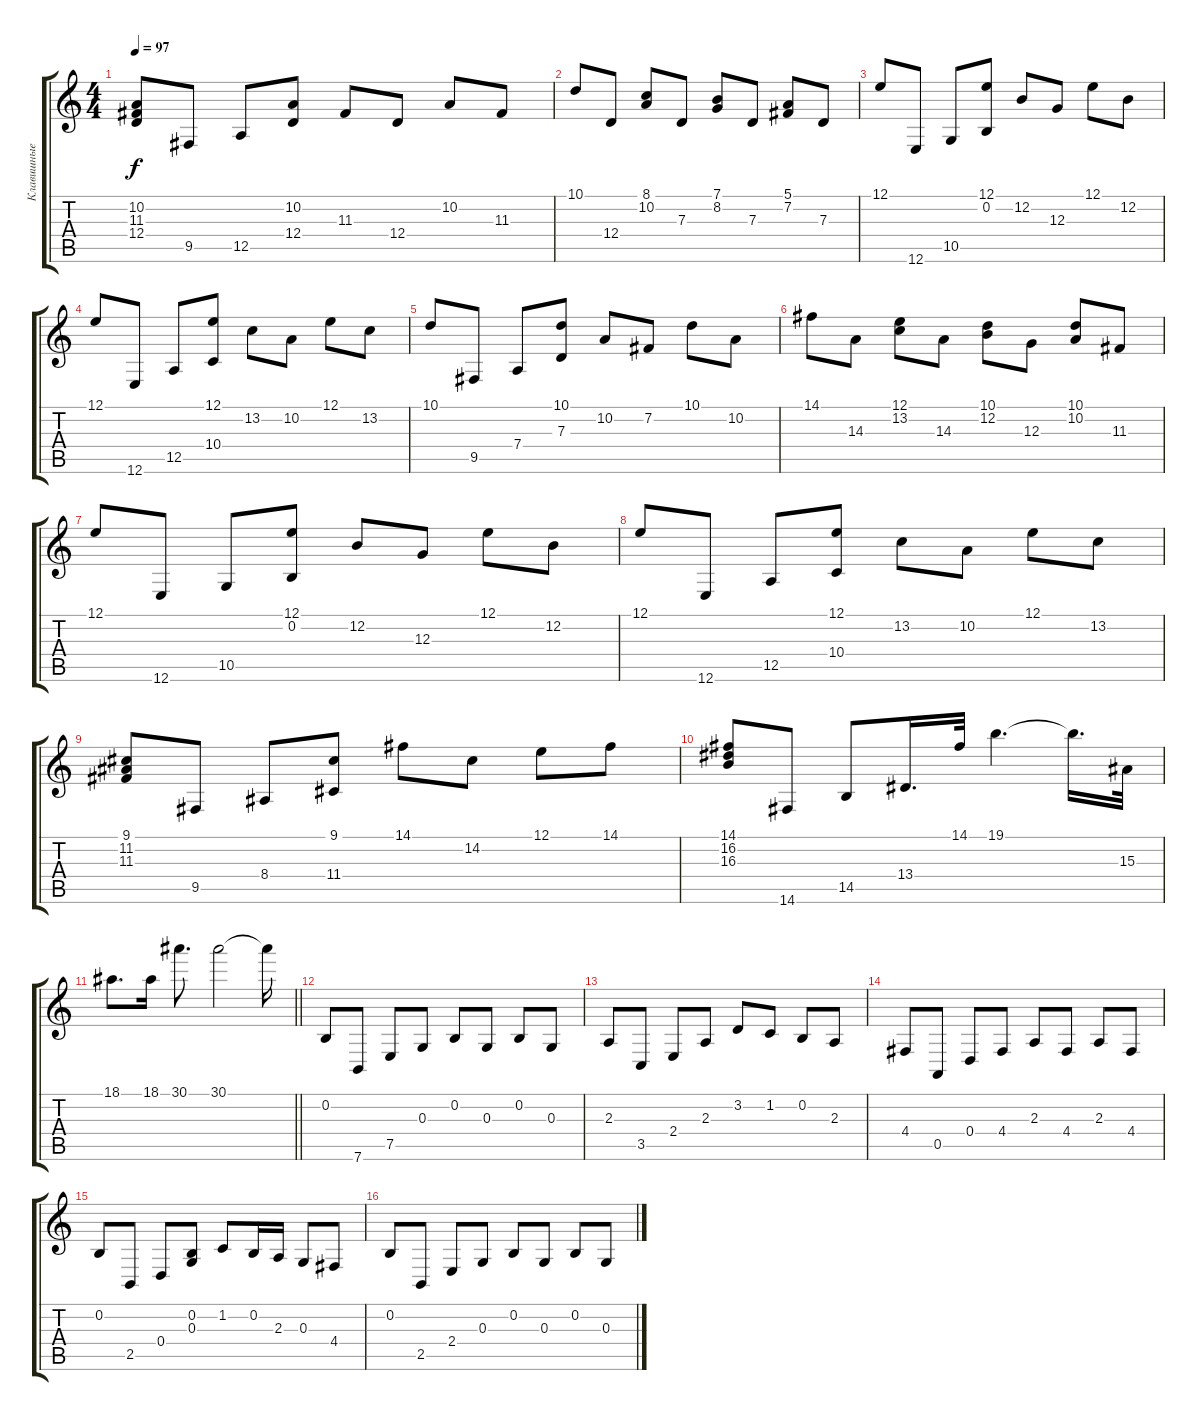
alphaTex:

\track ("Клавишные III" "Клавишные ") {instrument acousticgrandpiano}
\staff {score tabs}
\tuning (E4 B3 G3 D3 A2 E2) {hide}
\ts (4 4)
\tempo 97
\clef g2
\ks c
(10.2 11.3 12.4).8{dy f} 9.5.8 12.5.8 (10.2 12.4).8 11.3.8 12.4.8 10.2.8 11.3.8 |
10.1.8 12.4.8 (8.1 10.2).8 7.3.8 (7.1 8.2).8 7.3.8 (5.1 7.2).8 7.3.8 |
12.1.8 12.6.8 10.5.8 (12.1 0.2).8 12.2.8 12.3.8 12.1.8 12.2.8 |
12.1.8 12.6.8 12.5.8 (12.1 10.4).8 13.2.8 10.2.8 12.1.8 13.2.8 |
10.1.8 9.5.8 7.4.8 (10.1 7.3).8 10.2.8 7.2.8 10.1.8 10.2.8 |
14.1.8 14.3.8 (12.1 13.2).8 14.3.8 (10.1 12.2).8 12.3.8 (10.1 10.2).8 11.3.8 |
12.1.8 12.6.8 10.5.8 (12.1 0.2).8 12.2.8 12.3.8 12.1.8 12.2.8 |
12.1.8 12.6.8 12.5.8 (12.1 10.4).8 13.2.8 10.2.8 12.1.8 13.2.8 |
(9.1 11.2 11.3).8 9.5.8 8.4.8 (9.1 11.4).8 14.1.8 14.2.8 12.1.8 14.1.8 |
(14.1 16.2 16.3).8 14.6.8 14.5.8 13.4.16{d} 14.1.32 19.1.4{d} 19.1{t}.16{d} 15.3.32 |
\barLineRight lightlight
18.1.8{d} 18.1.16 30.1.8{d} 30.1.2 30.1{t}.16 |
0.2.8 7.6.8 7.5.8 0.3.8 0.2.8 0.3.8 0.2.8 0.3.8 |
2.3.8 3.5.8 2.4.8 2.3.8 3.2.8 1.2.8 0.2.8 2.3.8 |
4.4.8 0.5.8 0.4.8 4.4.8 2.3.8 4.4.8 2.3.8 4.4.8 |
0.2.8 2.5.8 0.4.8 (0.2 0.3).8 1.2.8 0.2.16 2.3.16 0.3.8 4.4.8 |
0.2.8 2.5.8 2.4.8 0.3.8 0.2.8 0.3.8 0.2.8 0.3.8
